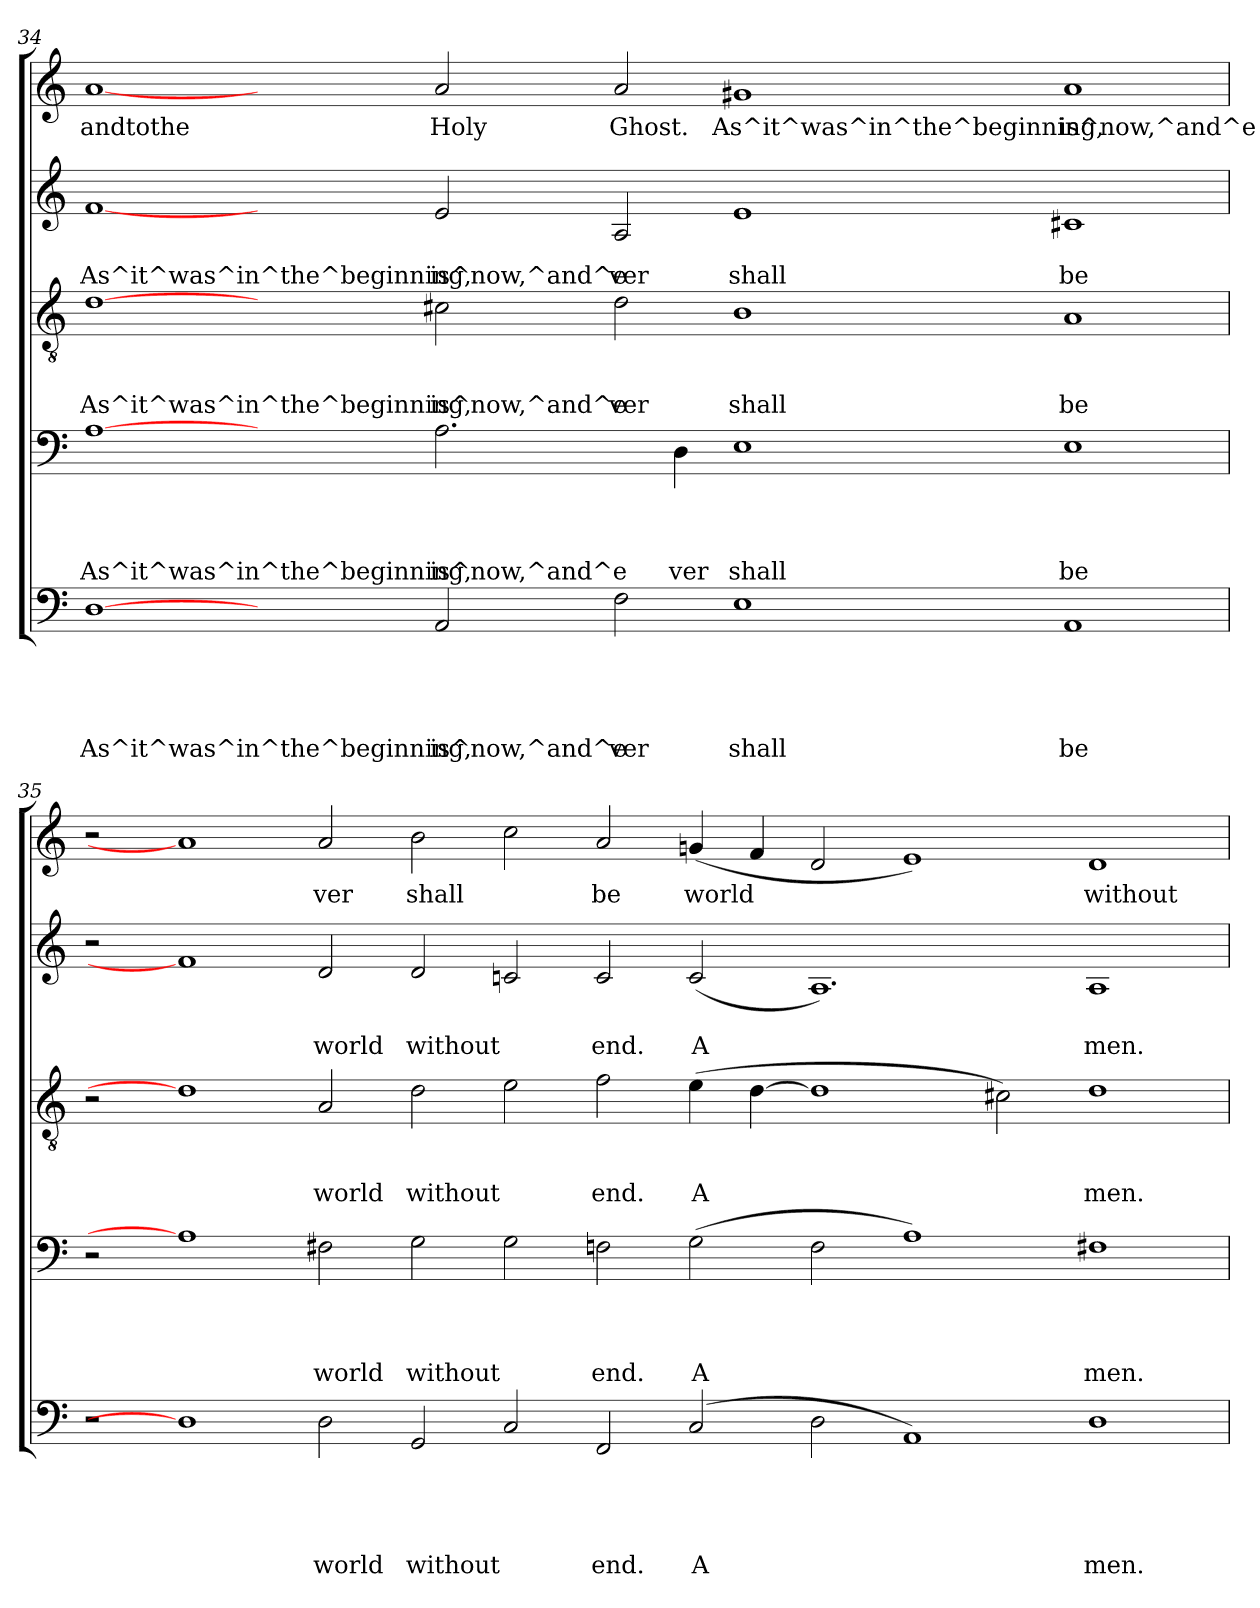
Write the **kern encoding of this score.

**kern	**text	**text	**text	**text	**text	**kern	**text	**text	**text	**text	**kern	**text	**text	**text	**kern	**text	**text	**kern	**text
*part5	*part5	*part5	*part5	*part5	*part5	*part4	*part4	*part4	*part4	*part4	*part3	*part3	*part3	*part3	*part2	*part2	*part2	*part1	*part1
*staff5	*staff5	*staff5	*staff5	*staff5	*staff5	*staff4	*staff4	*staff4	*staff4	*staff4	*staff3	*staff3	*staff3	*staff3	*staff2	*staff2	*staff2	*staff1	*staff1
!!LO:LB:g=z
*clefF4	*	*	*	*	*	*clefF4	*	*	*	*	*clefGv2	*	*	*	*clefG2	*	*	*clefG2	*
*k[]	*	*	*	*	*	*k[]	*	*	*	*	*k[]	*	*	*	*k[]	*	*	*k[]	*
*C:	*	*	*	*	*	*C:	*	*	*	*	*C:	*	*	*	*C:	*	*	*C:	*
=34	=34	=34	=34	=34	=34	=34	=34	=34	=34	=34	=34	=34	=34	=34	=34	=34	=34	=34	=34
!	!	!	!	!	!LO:LY:b:rj	!	!	!	!	!LO:LY:b:rj	!	!	!	!LO:LY:b:rj	!	!	!LO:LY:b:rj	!	!LO:LY:b:rj
[1D	.	.	.	.	As^it^was^in^the^beginning,	[1A	.	.	.	As^it^was^in^the^beginning,	[1d	.	.	As^it^was^in^the^beginning,	[1f	.	As^it^was^in^the^beginning,	[1a	andtothe
1ryy	.	.	.	.	.	1ryy	.	.	.	.	1ryy	.	.	.	1ryy	.	.	1ryy	.
!	!	!	!	!	!LO:LY:b:rj	!	!	!	!	!LO:LY:b:rj	!	!	!	!LO:LY:b:rj	!	!	!LO:LY:b:rj	!	!LO:LY:b:rj
2AA/	.	.	.	.	is^now,^and^e	2.A\	.	.	.	is^now,^and^e	2c#X\	.	.	is^now,^and^e	2e/	.	is^now,^and^e	2a/	Holy
!	!	!	!	!	!LO:LY:b:rj	!	!	!	!	!	!	!	!	!LO:LY:b:rj	!	!	!LO:LY:b:rj	!	!LO:LY:b:rj
2F\	.	.	.	.	ver	.	.	.	.	.	2d\	.	.	ver	2A/	.	ver	2a/	Ghost.
!	!	!	!	!	!	!	!	!	!	!LO:LY:b:rj	!	!	!	!	!	!	!	!	!
.	.	.	.	.	.	4D\	.	.	.	ver	.	.	.	.	.	.	.	.	.
!	!	!	!	!	!LO:LY:b:rj	!	!	!	!	!LO:LY:b:rj	!	!	!	!LO:LY:b:rj	!	!	!LO:LY:b:rj	!	!LO:LY:b:rj
1E	.	.	.	.	shall	1E	.	.	.	shall	1B	.	.	shall	1e	.	shall	1g#X	As^it^was^in^the^beginning,
!	!	!	!	!	!LO:LY:b:rj	!	!	!	!	!LO:LY:b:rj	!	!	!	!LO:LY:b:rj	!	!	!LO:LY:b:rj	!	!LO:LY:b:rj
1AA	.	.	.	.	be	1E	.	.	.	be	1A	.	.	be	1c#X	.	be	1a	is^now,^and^e
=35	=35	=35	=35	=35	=35	=35	=35	=35	=35	=35	=35	=35	=35	=35	=35	=35	=35	=35	=35
2r	.	.	.	.	.	2r	.	.	.	.	2r	.	.	.	2r	.	.	2r	.
1D]	.	.	.	.	.	1A]	.	.	.	.	1d]	.	.	.	1f]	.	.	1a]	.
!	!	!	!	!	!LO:LY:b:rj	!	!	!	!	!LO:LY:b:rj	!	!	!	!LO:LY:b:rj	!	!	!LO:LY:b:rj	!	!LO:LY:b:rj
2D\	.	.	.	.	world	2F#X\	.	.	.	world	2A/	.	.	world	2d/	.	world	2a/	ver
!	!	!	!	!	!LO:LY:b:rj	!	!	!	!	!LO:LY:b:rj	!	!	!	!LO:LY:b:rj	!	!	!LO:LY:b:rj	!	!LO:LY:b:rj
2GG/	.	.	.	.	without	2G\	.	.	.	without	2d\	.	.	without	2d/	.	without	2b\	shall
2C/	.	.	.	.	.	2G\	.	.	.	.	2e\	.	.	.	2cn/	.	.	2cc\	.
!	!	!	!	!	!LO:LY:b:rj	!	!	!	!	!LO:LY:b:rj	!	!	!	!LO:LY:b:rj	!	!	!LO:LY:b:rj	!	!LO:LY:b:rj
2FF/	.	.	.	.	end.	2Fn\	.	.	.	end.	2f\	.	.	end.	2c/	.	end.	2a/	be
!	!	!	!	!	!LO:LY:b:rj	!	!	!	!	!LO:LY:b:rj	!	!	!	!LO:LY:b:rj	!	!	!LO:LY:b:rj	!	!LO:LY:b:rj
(2C/	.	.	.	.	A	(>2G\	.	.	.	A	(>4e\	.	.	A	(<2c/	.	A	(<4gn/	world
.	.	.	.	.	.	.	.	.	.	.	[>4d\	.	.	.	.	.	.	4f/	.
2D\	.	.	.	.	.	2F\	.	.	.	.	1d]	.	.	.	1.A)	.	.	2d/	.
1AA)	.	.	.	.	.	1A)	.	.	.	.	.	.	.	.	.	.	.	1e)	.
.	.	.	.	.	.	.	.	.	.	.	2c#X\)	.	.	.	.	.	.	.	.
!	!	!	!	!	!LO:LY:b:rj	!	!	!	!	!LO:LY:b:rj	!	!	!	!LO:LY:b:rj	!	!	!LO:LY:b:rj	!	!LO:LY:b:rj
1D	.	.	.	.	men.	1F#X	.	.	.	men.	1d	.	.	men.	1A	.	men.	1d	without
=	=	=	=	=	=	=	=	=	=	=	=	=	=	=	=	=	=	=	=
*-	*-	*-	*-	*-	*-	*-	*-	*-	*-	*-	*-	*-	*-	*-	*-	*-	*-	*-	*-
